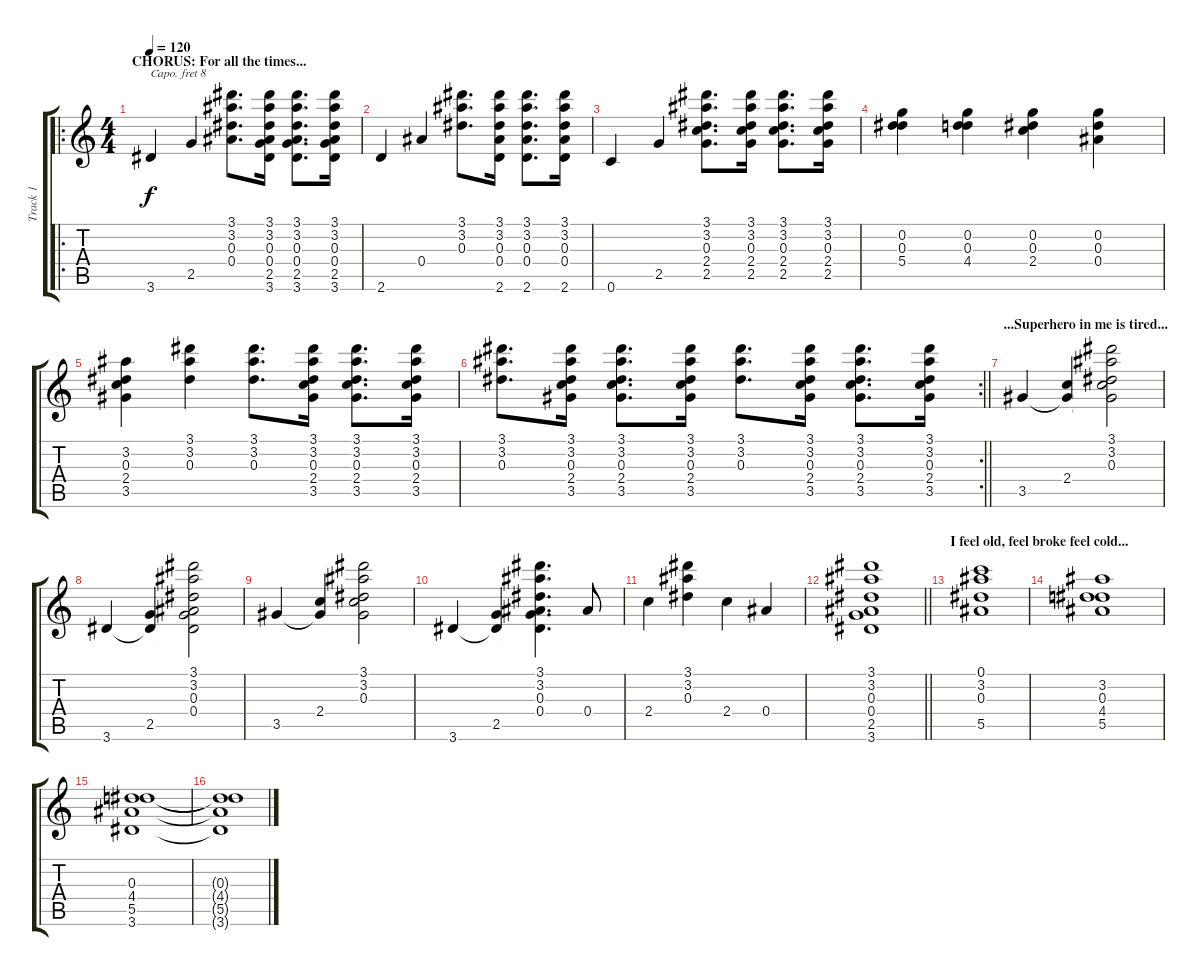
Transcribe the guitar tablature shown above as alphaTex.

\track ("Track 1" "Track 1") {instrument acousticguitarsteel}
\staff {score tabs}
\capo 8
\tuning (E4 B3 G3 D3 A2 E2) {hide}
\ro
\ts (4 4)
\section ("" "CHORUS: For all the times...")
\tempo 120
\clef g2
\ks c
3.6.4{dy f} 2.5.4 (3.1 3.2 0.3 0.4).8{d} (3.1 3.2 0.3 0.4 2.5 3.6).16 (3.1 3.2 0.3 0.4 2.5 3.6).8{d} (3.1 3.2 0.3 0.4 2.5 3.6).16 |
2.6.4 0.4.4 (3.1 3.2 0.3).8{d} (3.1 3.2 0.3 0.4 2.6).16 (3.1 3.2 0.3 0.4 2.6).8{d} (3.1 3.2 0.3 0.4 2.6).16 |
0.6.4 2.5.4 (3.1 3.2 0.3 2.4 2.5).8{d} (3.1 3.2 0.3 2.4 2.5).16 (3.1 3.2 0.3 2.4 2.5).8{d} (3.1 3.2 0.3 2.4 2.5).16 |
(0.2 0.3 5.4).4 (0.2 0.3 4.4).4 (0.2 0.3 2.4).4 (0.2 0.3 0.4).4 |
(3.2 0.3 2.4 3.5).4 (3.1 3.2 0.3).4 (3.1 3.2 0.3).8{d} (3.1 3.2 0.3 2.4 3.5).16 (3.1 3.2 0.3 2.4 3.5).8{d} (3.1 3.2 0.3 2.4 3.5).16 |
\rc 2
\barLineRight lightlight
(3.1 3.2 0.3).8{d} (3.1 3.2 0.3 2.4 3.5).16 (3.1 3.2 0.3 2.4 3.5).8{d} (3.1 3.2 0.3 2.4 3.5).16 (3.1 3.2 0.3).8{d} (3.1 3.2 0.3 2.4 3.5).16 (3.1 3.2 0.3 2.4 3.5).8{d} (3.1 3.2 0.3 2.4 3.5).16 |
\section ("" "...Superhero in me is tired...")
3.5.4 (2.4 3.5{t}).4 (3.1 3.2 0.3 2.4{t} 3.5{t}).2 |
3.6.4 (2.5 3.6{t}).4 (3.1 3.2 0.3 0.4 2.5{t} 3.6{t}).2 |
3.5.4 (2.4 3.5{t}).4 (3.1 3.2 0.3 2.4{t} 3.5{t}).2 |
3.6.4 (2.5 3.6{t}).4 (3.1 3.2 0.3 0.4 2.5{t} 3.6{t}).4{d} 0.4.8 |
2.4.4 (3.1 3.2 0.3).4 2.4.4 0.4.4 |
\barLineRight lightlight
(3.1 3.2 0.3 0.4 2.5 3.6).1 |
\section ("" "I feel old, feel broke feel cold...")
(0.1 3.2 0.3 5.5).1 |
(3.2 0.3 4.4 5.5).1 |
(0.3 4.4 5.5 3.6).1 |
(0.3{t} 4.4{t} 5.5{t} 3.6{t}).1
